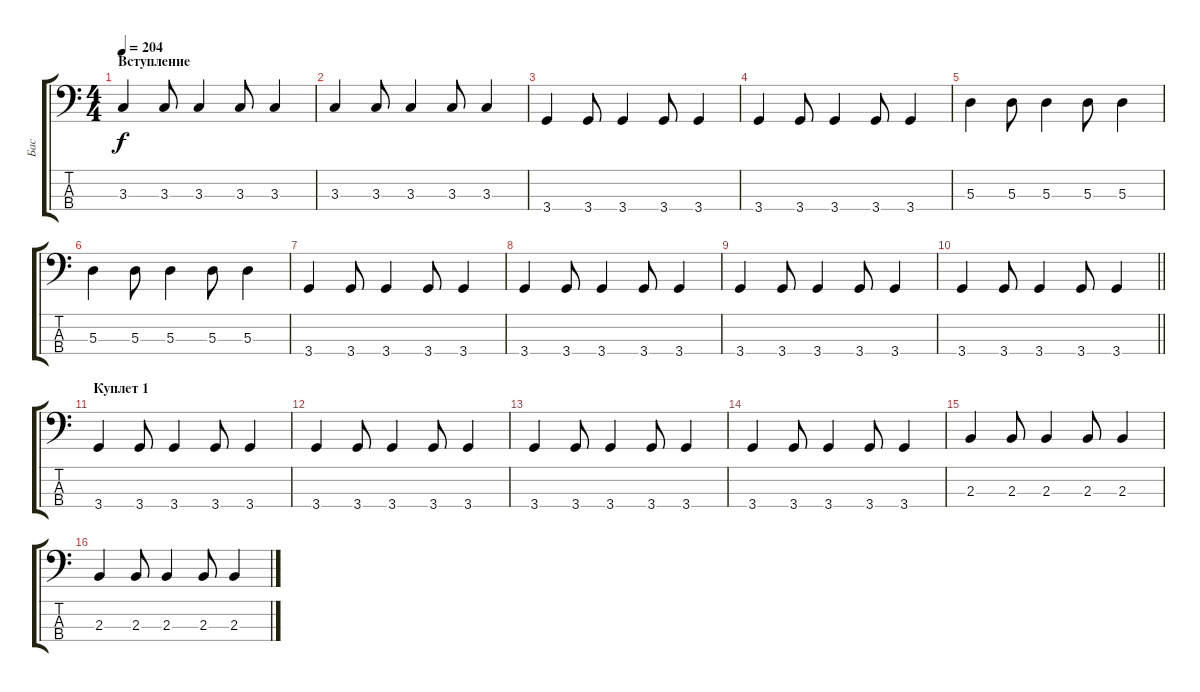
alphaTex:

\track ("Бас" "Бас") {instrument electricbassfinger}
\staff {score tabs}
\tuning (G2 D2 A1 E1) {hide}
\ts (4 4)
\section ("" "Вступление")
\tempo 204
\clef f4
\ks c
3.3.4{dy f instrument electricbassfinger} 3.3.8 3.3.4 3.3.8 3.3.4 |
3.3.4 3.3.8 3.3.4 3.3.8 3.3.4 |
3.4.4 3.4.8 3.4.4 3.4.8 3.4.4 |
3.4.4 3.4.8 3.4.4 3.4.8 3.4.4 |
5.3.4 5.3.8 5.3.4 5.3.8 5.3.4 |
5.3.4 5.3.8 5.3.4 5.3.8 5.3.4 |
3.4.4 3.4.8 3.4.4 3.4.8 3.4.4 |
3.4.4 3.4.8 3.4.4 3.4.8 3.4.4 |
3.4.4 3.4.8 3.4.4 3.4.8 3.4.4 |
\barLineRight lightlight
3.4.4 3.4.8 3.4.4 3.4.8 3.4.4 |
\section ("" "Куплет 1")
3.4.4 3.4.8 3.4.4 3.4.8 3.4.4 |
3.4.4 3.4.8 3.4.4 3.4.8 3.4.4 |
3.4.4 3.4.8 3.4.4 3.4.8 3.4.4 |
3.4.4 3.4.8 3.4.4 3.4.8 3.4.4 |
2.3.4 2.3.8 2.3.4 2.3.8 2.3.4 |
2.3.4 2.3.8 2.3.4 2.3.8 2.3.4
